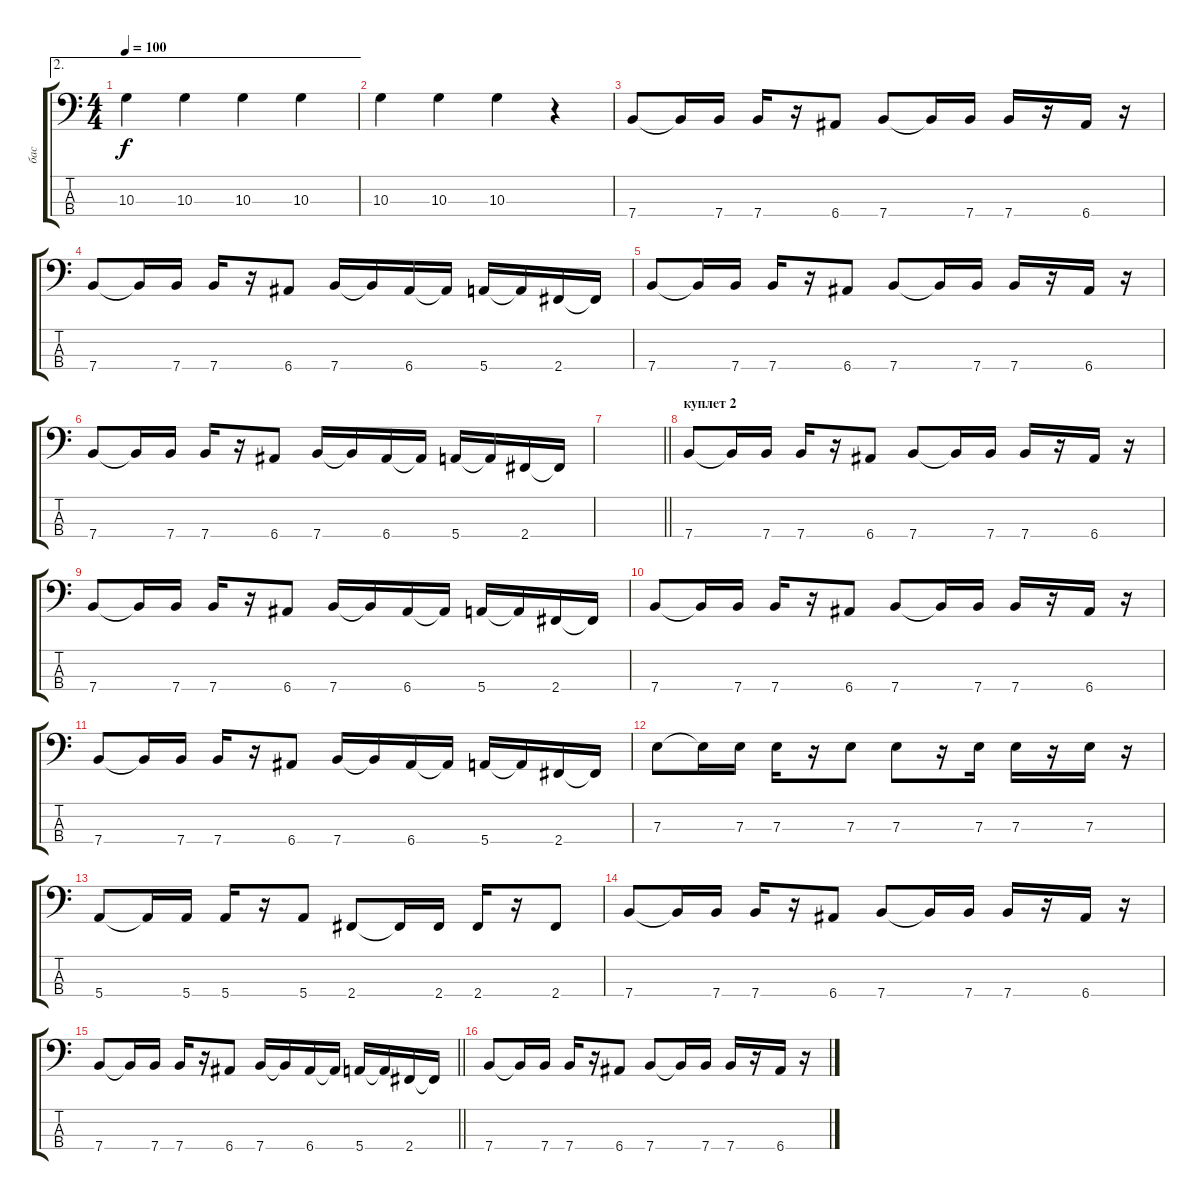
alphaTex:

\track ("бас" "бас") {instrument electricbassfinger}
\staff {score tabs}
\tuning (G2 D2 A1 E1) {hide}
\ae 2
\ts (4 4)
\tempo 100
\clef f4
\ks c
10.3.4{dy f} 10.3.4 10.3.4 10.3.4 |
10.3.4 10.3.4 10.3.4 r.4 |
7.4.8 7.4{t}.16 7.4.16 7.4.16 r.16 6.4.8 7.4.8 7.4{t}.16 7.4.16 7.4.16 r.16 6.4.16 r.16 |
7.4.8 7.4{t}.16 7.4.16 7.4.16 r.16 6.4.8 7.4.16 7.4{t}.16 6.4.16 6.4{t}.16 5.4.16 5.4{t}.16 2.4.16 2.4{t}.16 |
7.4.8 7.4{t}.16 7.4.16 7.4.16 r.16 6.4.8 7.4.8 7.4{t}.16 7.4.16 7.4.16 r.16 6.4.16 r.16 |
7.4.8 7.4{t}.16 7.4.16 7.4.16 r.16 6.4.8 7.4.16 7.4{t}.16 6.4.16 6.4{t}.16 5.4.16 5.4{t}.16 2.4.16 2.4{t}.16 |
\barLineRight lightlight
|
\section ("" "куплет 2")
7.4.8 7.4{t}.16 7.4.16 7.4.16 r.16 6.4.8 7.4.8 7.4{t}.16 7.4.16 7.4.16 r.16 6.4.16 r.16 |
7.4.8 7.4{t}.16 7.4.16 7.4.16 r.16 6.4.8 7.4.16 7.4{t}.16 6.4.16 6.4{t}.16 5.4.16 5.4{t}.16 2.4.16 2.4{t}.16 |
7.4.8 7.4{t}.16 7.4.16 7.4.16 r.16 6.4.8 7.4.8 7.4{t}.16 7.4.16 7.4.16 r.16 6.4.16 r.16 |
7.4.8 7.4{t}.16 7.4.16 7.4.16 r.16 6.4.8 7.4.16 7.4{t}.16 6.4.16 6.4{t}.16 5.4.16 5.4{t}.16 2.4.16 2.4{t}.16 |
7.3.8 7.3{t}.16 7.3.16 7.3.16 r.16 7.3.8 7.3.8 r.16 7.3.16 7.3.16 r.16 7.3.16 r.16 |
5.4.8 5.4{t}.16 5.4.16 5.4.16 r.16 5.4.8 2.4.8 2.4{t}.16 2.4.16 2.4.16 r.16 2.4.8 |
7.4.8 7.4{t}.16 7.4.16 7.4.16 r.16 6.4.8 7.4.8 7.4{t}.16 7.4.16 7.4.16 r.16 6.4.16 r.16 |
\barLineRight lightlight
7.4.8 7.4{t}.16 7.4.16 7.4.16 r.16 6.4.8 7.4.16 7.4{t}.16 6.4.16 6.4{t}.16 5.4.16 5.4{t}.16 2.4.16 2.4{t}.16 |
7.4.8 7.4{t}.16 7.4.16 7.4.16 r.16 6.4.8 7.4.8 7.4{t}.16 7.4.16 7.4.16 r.16 6.4.16 r.16
